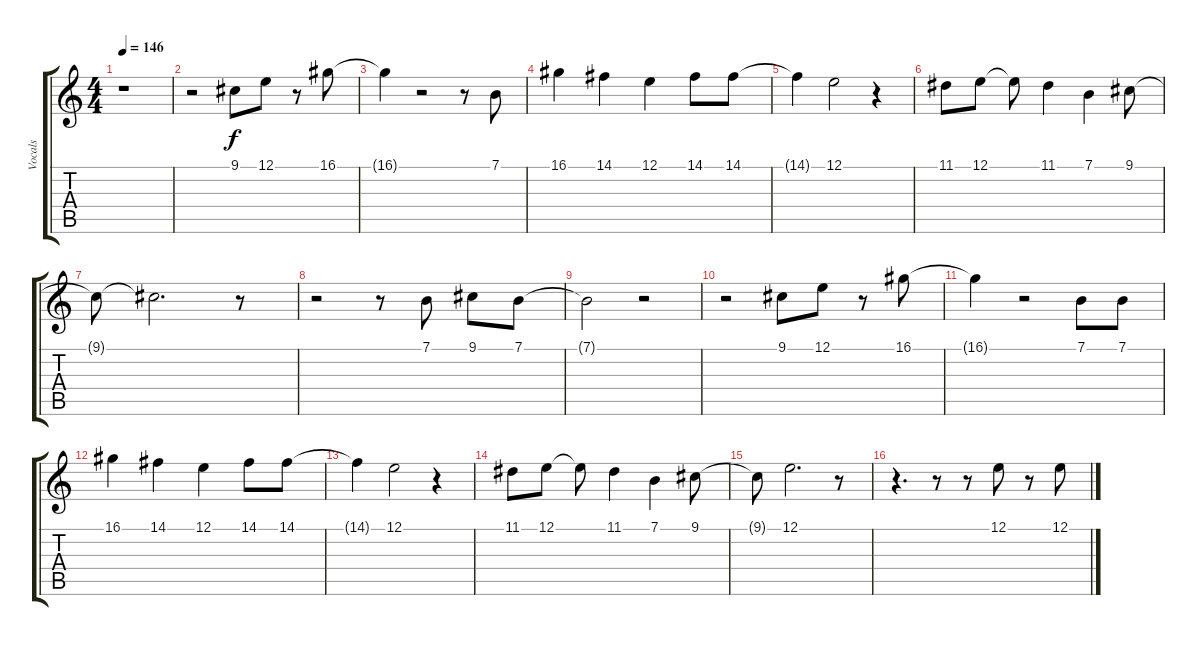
\track ("Vocals" "Vocals") {instrument synthvoice}
\staff {score tabs}
\tuning (E4 B3 G3 D3 A2 E2) {hide}
\ts (4 4)
\tempo 146
\clef g2
\ks c
r.1{dy f} |
r.2 9.1.8 12.1.8 r.8 16.1.8 |
16.1{t}.4 r.2 r.8 7.1.8 |
16.1.4 14.1.4 12.1.4 14.1.8 14.1.8 |
14.1{t}.4 12.1.2 r.4 |
11.1.8 12.1.8 12.1{t}.8 11.1.4 7.1.4 9.1.8 |
9.1{t}.8 9.1{t}.2{d} r.8 |
r.2 r.8 7.1.8 9.1.8 7.1.8 |
7.1{t}.2 r.2 |
r.2 9.1.8 12.1.8 r.8 16.1.8 |
16.1{t}.4 r.2 7.1.8 7.1.8 |
16.1.4 14.1.4 12.1.4 14.1.8 14.1.8 |
14.1{t}.4 12.1.2 r.4 |
11.1.8 12.1.8 12.1{t}.8 11.1.4 7.1.4 9.1.8 |
9.1{t}.8 12.1.2{d} r.8 |
r.4{d} r.8 r.8 12.1.8 r.8 12.1.8
